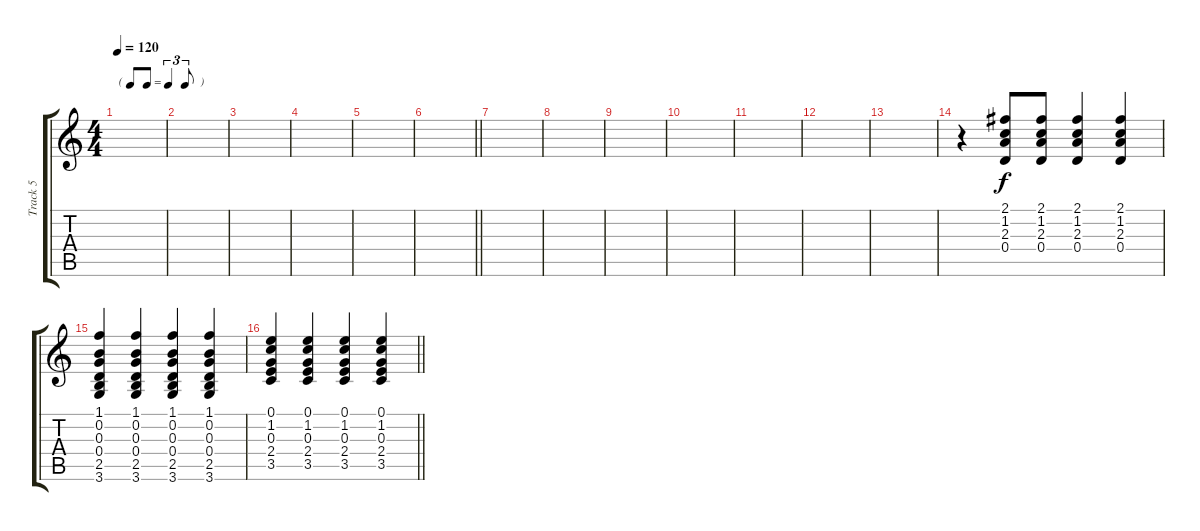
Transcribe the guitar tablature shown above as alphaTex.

\track ("Track 5" "Track 5") {instrument acousticguitarsteel}
\staff {score tabs}
\tuning (E4 B3 G3 D3 A2 E2) {hide}
\ts (4 4)
\tf triplet8th
\tempo 120
\clef g2
\ks c
|
|
|
|
|
\barLineRight lightlight
|
|
|
|
|
|
|
|
r.4 (2.1 1.2 2.3 0.4).8 (2.1 1.2 2.3 0.4).8 (2.1 1.2 2.3 0.4).4 (2.1 1.2 2.3 0.4).4 |
(1.1 0.2 0.3 0.4 2.5 3.6).4 (1.1 0.2 0.3 0.4 2.5 3.6).4 (1.1 0.2 0.3 0.4 2.5 3.6).4 (1.1 0.2 0.3 0.4 2.5 3.6).4 |
\barLineRight lightlight
(0.1 1.2 0.3 2.4 3.5).4 (0.1 1.2 0.3 2.4 3.5).4 (0.1 1.2 0.3 2.4 3.5).4 (0.1 1.2 0.3 2.4 3.5).4
